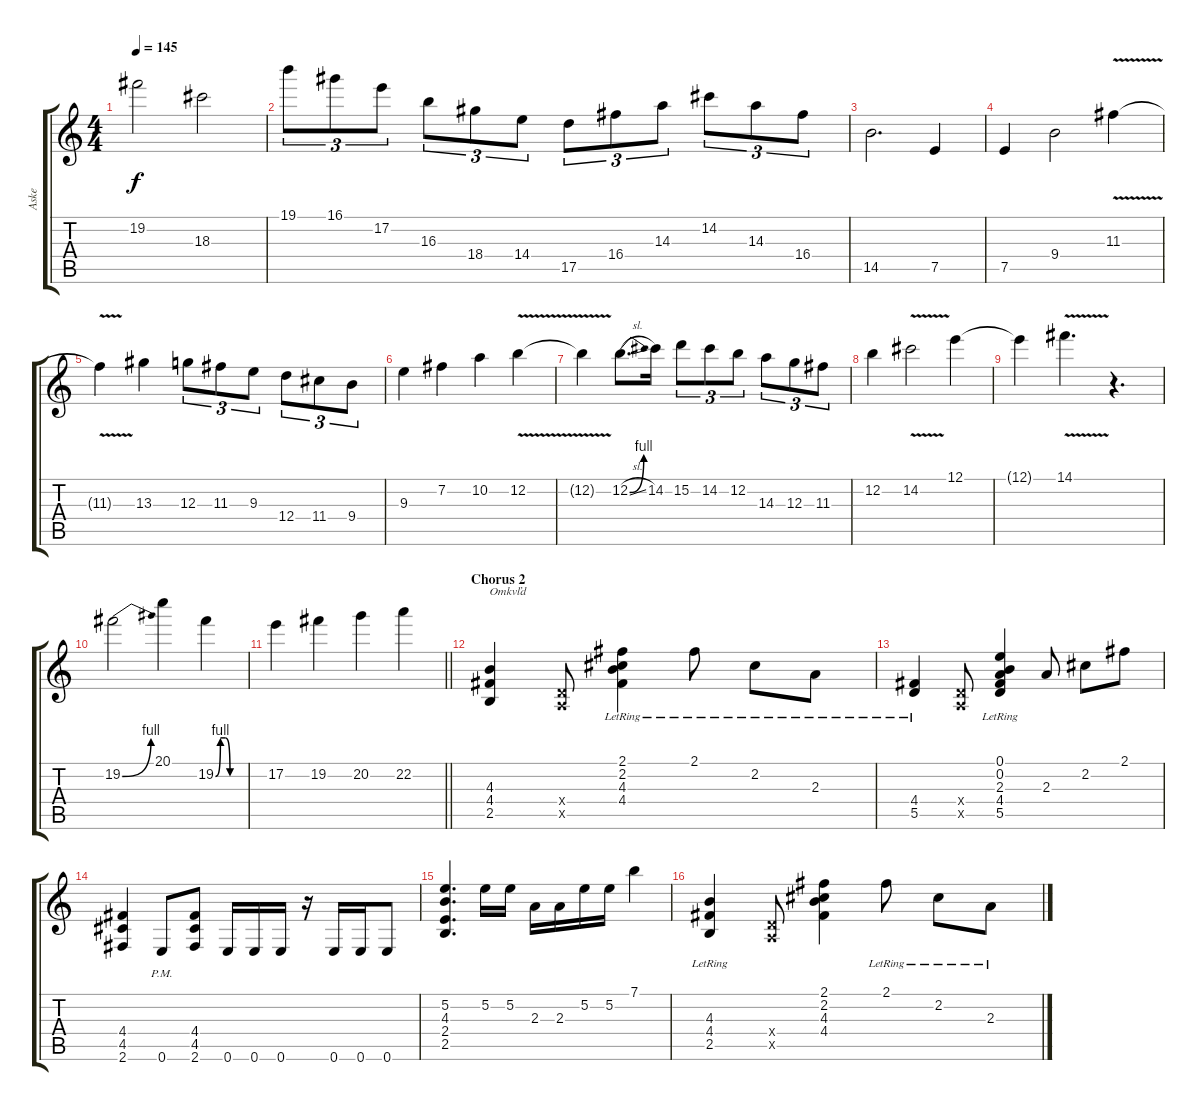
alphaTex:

\track ("Aske" "Aske") {instrument acousticguitarsteel}
\staff {score tabs}
\tuning (E4 B3 G3 D3 A2 E2) {hide}
\ts (4 4)
\tempo 145
\clef g2
\ks c
19.2{t}.2{dy f} 18.3.2 |
19.1.8{tu (3 2)} 16.1.8{tu (3 2)} 17.2.8{tu (3 2)} 16.3.8{tu (3 2)} 18.4.8{tu (3 2)} 14.4.8{tu (3 2)} 17.5.8{tu (3 2)} 16.4.8{tu (3 2)} 14.3.8{tu (3 2)} 14.2.8{tu (3 2)} 14.3.8{tu (3 2)} 16.4.8{tu (3 2)} |
14.5.2{d} 7.5.4 |
7.5.4 9.4.2 11.3{v}.4 |
11.3{t}.4 13.3.4 12.3.8{tu (3 2)} 11.3.8{tu (3 2)} 9.3.8{tu (3 2)} 12.4.8{tu (3 2)} 11.4.8{tu (3 2)} 9.4.8{tu (3 2)} |
9.3.4 7.2.4 10.2.4 12.2{v}.4 |
12.2{t}.4 12.2{be (bend 0 0 60 4) sl}.8{d} 14.2.16 15.2.8{tu (3 2)} 14.2.8{tu (3 2)} 12.2.8{tu (3 2)} 14.3.8{tu (3 2)} 12.3.8{tu (3 2)} 11.3.8{tu (3 2)} |
12.2.4 14.2{v}.2 12.1.4 |
12.1{t}.4 14.1{v}.4{d} r.4{d} |
19.2{be (bend 0 0 60 4)}.2 20.1.4 19.2{be (custom 0 0 10 4 20 4 30 0 60 0)}.4 |
\barLineRight lightlight
17.2.4 19.2.4 20.2.4 22.2.4 |
\section ("" "Chorus 2")
(4.3 4.4 2.5).4{txt "Omkvľd" instrument distortionguitar} (0.4{x} 0.5{x}).8 (2.1 2.2 4.3 4.4{lr}).4 2.1{lr}.8 2.2{lr}.8 2.3{lr}.8 |
(4.4 5.5{lr}).4 (0.4{x} 0.5{x}).8 (0.1{lr} 0.2{lr} 2.3{lr} 4.4{lr} 5.5{lr}).4 2.3.8 2.2.8 2.1.8 |
(4.4 4.5 2.6).4 0.6{pm}.8 (4.4 4.5 2.6).8 0.6.16 0.6.16 0.6.16 r.16 0.6.16 0.6.16 0.6.8 |
(5.2 4.3 2.4 2.5).4{d} 5.2.16 5.2.16 2.3.16 2.3.16 5.2.16 5.2.16 7.1.4 |
(4.3 4.4{lr} 2.5{lr}).4 (0.4{x} 0.5{x}).8 (2.1 2.2 4.3 4.4).4 2.1{lr}.8 2.2{lr}.8 2.3{lr}.8
